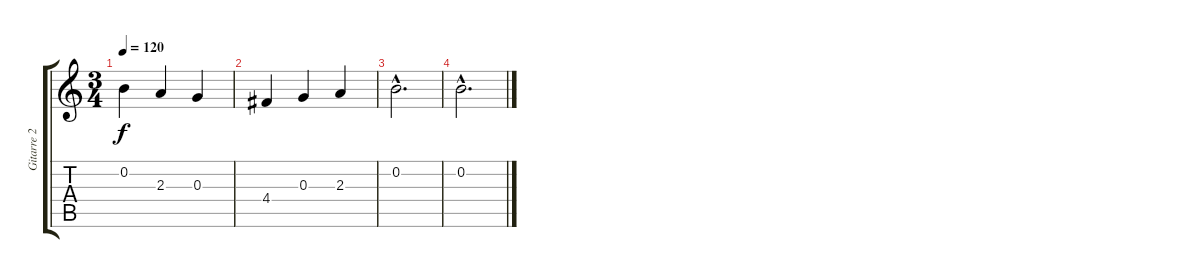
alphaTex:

\track ("Gitarre 2" "Gitarre 2") {instrument acousticguitarnylon}
\staff {score tabs}
\tuning (E4 B3 G3 D3 A2 E2) {hide}
\ts (3 4)
\tempo 120
\clef g2
\ks c
0.2.4{dy f} 2.3.4 0.3.4 |
4.4.4 0.3.4 2.3.4 |
0.2{hac}.2{d} |
0.2{hac}.2{d}
